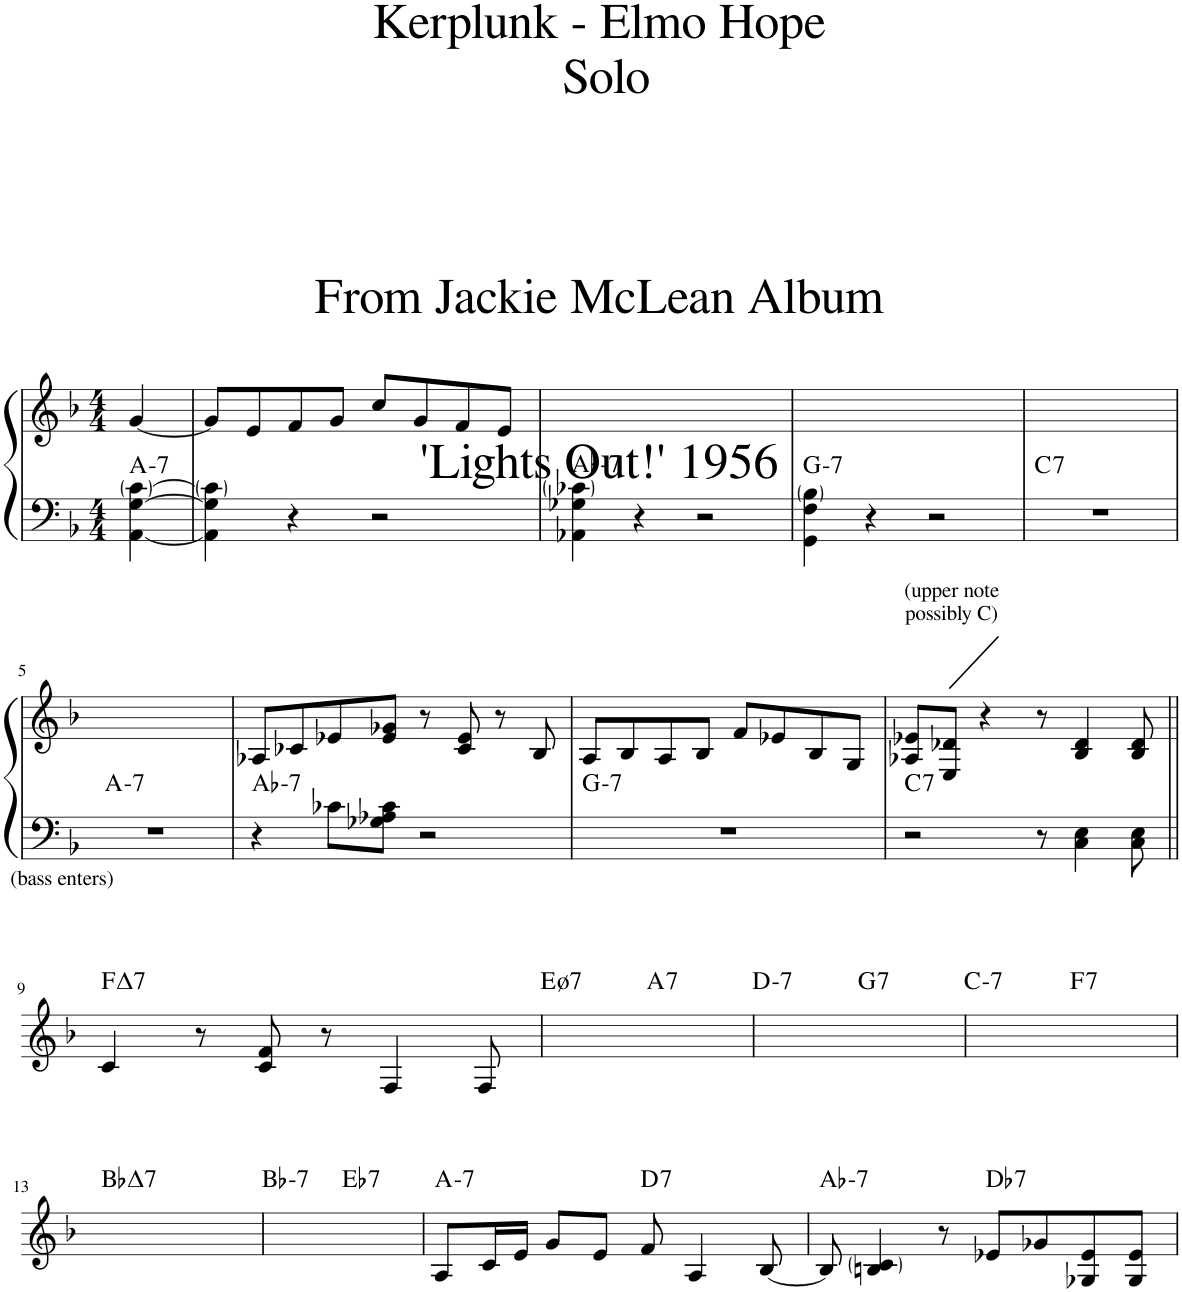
**kern	**kern	**harte
*part1	*part1	*part1
*staff2	*staff1	*
*I"Piano	*	*
*I'Pno.	*	*
*clefF4	*clefG2	*
*k[b-]	*k[b-]	*
*M4/4	*M4/4	*
=	=	=
!	!	!LO:H:kt=7
[4AA\ [4G\ [4c\	[4g/	A:min7
=1	=1	=1
4AA\] 4G\] 4c\]	8g/L]	.
.	8e/	.
4r	8f/	.
.	8g/J	.
2r	8cc/L	.
.	8g/	.
.	8f/	.
.	8e/J	.
=2	=2	=2
!	!	!LO:H:kt=7
4AA-X\ 4G-X\ 4c-X\	1ryy	Ab:min7
4r	.	.
2r	.	.
=3	=3	=3
!	!	!LO:H:kt=7
4GG\ 4F\ 4B-\	1ryy	G:min7
4r	.	.
2r	.	.
=4	=4	=4
!	!	!LO:H:kt=7
1r	1ryy	C:7
!!LO:LB:g=z
=5	=5	=5
!LO:TX:b:t=(bass enters)	!	!LO:H:kt=7
1r	1ryy	A:min7
=6	=6	=6
!	!	!LO:H:kt=7
4r	8A-X/L	Ab:min7
.	8c-X/	.
8c-X\L	8e-X/	.
8G-X\ 8A-X\ 8c-\J	8e-/ 8g-X/J	.
2r	8r	.
.	8c-/ 8e-/	.
.	8r	.
.	8B-/	.
=7	=7	=7
!	!	!LO:H:kt=7
1r	8A/L	G:min7
.	8B-/	.
.	8A/	.
.	8B-/J	.
.	8f/L	.
.	8e-X/	.
.	8B-/	.
.	8G/J	.
=8	=8	=8
!	!	!LO:H:kt=7
2r	8A-X/ 8e-X/L	C:7
!	!LO:TX:a:t=(upper note	!
!	!LO:TX:a:t=possibly C)	!
.	8E/ 8d-X/J	.
.	4r	.
8r	8r	.
4C\ 4E\	4B-/ 4d-/	.
8C\ 8E\	8B-/ 8d-/	.
!!LO:LB:g=z
=9||	=9||	=9||
!	!	!LO:H:kt=7
1r	4c/	F:maj7
.	8r	.
.	8c/ 8f/	.
.	8r	.
.	4F/	.
.	8F/	.
=10	=10	=10
!	!	!LO:H:kt=7
*	*^	*
1r	1ryy	2ryy	E:hdim7
!	!	!	!LO:H:kt=7
.	.	2ryy	A:7
=11	=11	=11	=11
!	!	!	!LO:H:kt=7
1r	1ryy	2ryy	D:min7
!	!	!	!LO:H:kt=7
.	.	2ryy	G:7
=12	=12	=12	=12
!	!	!	!LO:H:kt=7
1r	1ryy	2ryy	C:min7
!	!	!	!LO:H:kt=7
.	.	2ryy	F:7
!!LO:LB:g=z
=13	=13	=13	=13
!	!	!	!LO:H:kt=7
*	*v	*v	*
1r	1ryy	Bb:maj7
=14	=14	=14
!	!	!LO:H:kt=7
*	*^	*
1r	1ryy	2ryy	Bb:min7
!	!	!	!LO:H:kt=7
.	.	2ryy	Eb:7
=15	=15	=15	=15
!	!	!	!LO:H:kt=7
*	*v	*v	*
1r	8A/L	A:min7
.	16c/L	.
.	16e/JJ	.
.	8g/L	.
.	8e/J	.
!	!	!LO:H:kt=7
.	8f/	D:7
.	4A/	.
.	[8B-/	.
=16	=16	=16
!	!	!LO:H:kt=7
1r	8B-/]	Ab:min7
.	4Bn/ 4c/	.
.	8r	.
!	!	!LO:H:kt=7
.	8e-X/L	Db:7
.	8g-X/	.
.	8G-X/ 8e-/	.
.	8G-/ 8e-/J	.
=	=	=
*-	*-	*-
